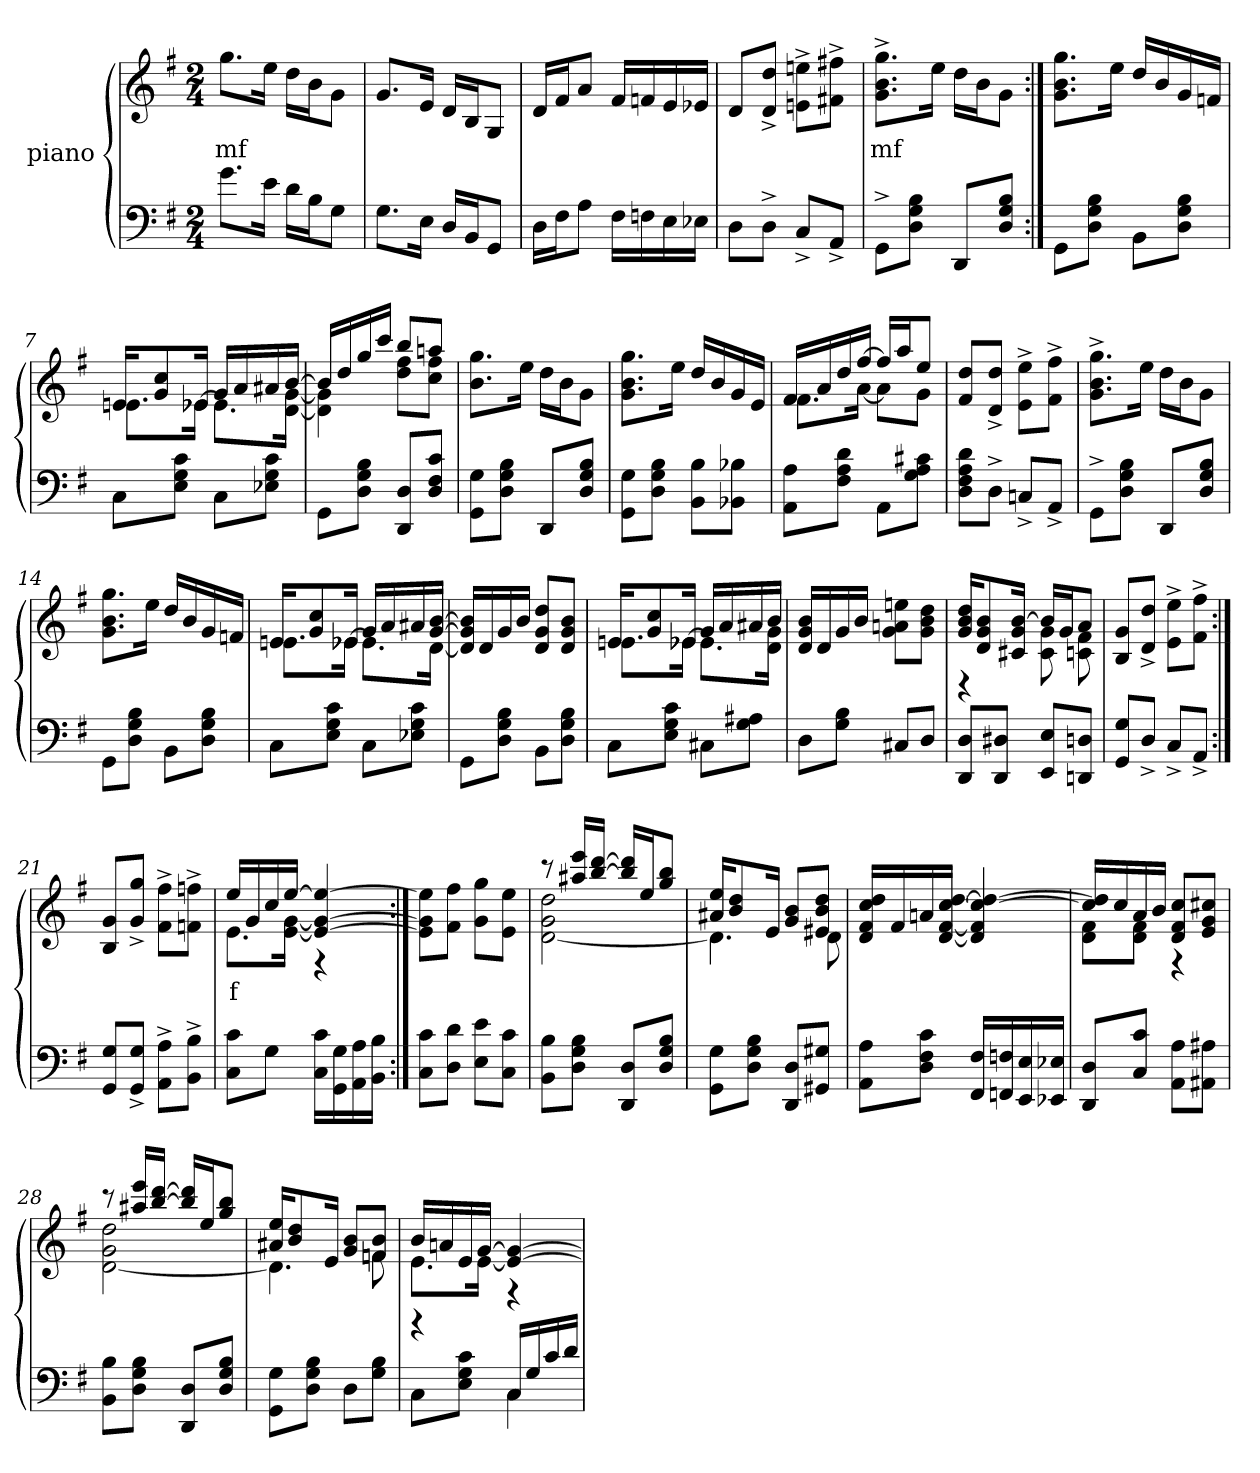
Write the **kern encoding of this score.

**kern	**kern	**text
*part2	*part1	*part1
*staff2	*staff1	*staff1
*I"piano	*I"piano	*
*clefF4	*clefG2	*
*k[f#]	*k[f#]	*
*M2/4	*M2/4	*
=1	=1	=1
8.gL	8.ggL	mf
16eJk	16eeJk	.
16dLL	16ddLL	.
16BJ	16bJ	.
8GJ	8gJ	.
=2	=2	=2
8.GL	8.gL	.
16EJk	16eJk	.
16DLL	16dLL	.
16BBJ	16BJ	.
8GGJ	8GJ	.
=3	=3	=3
16DLL	16dLL	.
16F#J	16f#J	.
8AJ	8aJ	.
16F#LL	16f#LL	.
16Fn	16fn	.
16E	16e	.
16E-XJJ	16e-XJJ	.
=4	=4	=4
8DL	8dL	.
8D^>J	8dd^> 8d^>J	.
8C^>L	8een^> 8en^>L	.
8AA^>J	8ff#X^> 8f#X^>J	.
=5	=5	=5
8GG^>L	8.gg^> 8.b^> 8.g^>L	mf
8B 8G 8DJ	.	.
.	16eeJk	.
8DDL	16ddLL	.
.	16bJ	.
8B 8G 8DJ	8gJ	.
=6:|!	=6:|!	=6:|!
8GGL	8.gg 8.b 8.gL	.
8B 8G 8DJ	.	.
.	16eeJk	.
8BBL	16ddLL	.
.	16b	.
8B 8G 8DJ	16g	.
.	16fnJJ	.
=7	=7	=7
*	*^	*
8CL	16eKL	8.enL	.
.	8cc 8g	.	.
8c 8G 8EJ	.	.	.
.	[16e-XJk	16e-XJk	.
8CL	16gLL	8.e-L]	.
.	16a	.	.
8c 8G 8E-XJ	16a#X	.	.
.	[16bJJ	[16g [16dJk	.
=8	=8	=8	=8
8GGL	16bLL]	4g] 4d]	.
.	16dd	.	.
8B 8G 8DJ	16gg	.	.
.	16cccJJ	.	.
8D 8DDL	8bbL	8ff# 8ddL	.
8c 8F# 8DJ	8aanJ	8ff# 8ccJ	.
*	*v	*v	*
=9	=9	=9
8G 8GGL	8.gg 8.bL	.
8B 8G 8DJ	.	.
.	16eeJk	.
8DDL	16ddLL	.
.	16bJ	.
8B 8G 8DJ	8gJ	.
=10	=10	=10
8G 8GGL	8.gg 8.b 8.gL	.
8B 8G 8DJ	.	.
.	16eeJk	.
8B 8BBL	16ddLL	.
.	16b	.
8B-X 8BB-XJ	16g	.
.	16eJJ	.
=11	=11	=11
*	*^	*
8A 8AAL	16f#LL	8.f#L	.
.	16a	.	.
8d 8A 8F#J	16dd	.	.
.	[16ff#JJ	[16aJk	.
8AAL	16ff#LL]	8aL]	.
.	16aaJ	.	.
8c#X 8A 8GJ	8eeJ	8gJ	.
*	*v	*v	*
=12	=12	=12
8d 8A 8F# 8DL	8dd 8f#L	.
8D^>J	8dd^> 8d^>J	.
8Cn^>L	8ee^> 8e^>L	.
8AA^>J	8ff#^> 8f#^>J	.
=13	=13	=13
8GG^>L	8.gg^> 8.b^> 8.g^>L	.
8B 8G 8DJ	.	.
.	16eeJk	.
8DDL	16ddLL	.
.	16bJ	.
8B 8G 8DJ	8gJ	.
=14	=14	=14
8GGL	8.gg 8.b 8.gL	.
8B 8G 8DJ	.	.
.	16eeJk	.
8BBL	16ddLL	.
.	16b	.
8B 8G 8DJ	16g	.
.	16fnJJ	.
=15	=15	=15
*	*^	*
8CL	16eKL	8.enL	.
.	8cc 8g	.	.
8c 8G 8EJ	.	.	.
.	[16e-XJk	16e-XJk	.
8CL	16gLL	8.e-L]	.
.	16a	.	.
8c 8G 8E-XJ	16a#X	.	.
.	[16b [16gJJ	[16dJk	.
*	*v	*v	*
=16	=16	=16
8GGL	16b] 16g] 16d]LL	.
.	16d	.
8B 8G 8DJ	16g	.
.	16bJJ	.
8BBL	8dd 8g 8dL	.
8B 8G 8DJ	8b 8g 8dJ	.
=17	=17	=17
*	*^	*
8CL	16eKL	8.enL	.
.	8cc 8g	.	.
8c 8G 8EJ	.	.	.
.	[16e-XJk	16e-XJk	.
8C#XL	16gLL	8.e-L]	.
.	16a	.	.
8A#X 8GJ	16a#X	.	.
.	16bJJ	16g 16dJk	.
*	*v	*v	*
=18	=18	=18
8DL	16b 16g 16dLL	.
.	16d	.
8B 8GJ	16g	.
.	16bJJ	.
8C#XL	8een 8an 8gL	.
8DJ	8dd 8b 8gJ	.
=19	=19	=19
*	*^	*
8D 8DDL	16dd 16b 16gKL	4r	.
.	8b 8g 8d	.	.
8D#X 8DDJ	.	.	.
.	[16b 16g 16c#XJk	.	.
8E 8EEL	16bLL]	8g 8c#	.
.	16gJ	.	.
8Dn 8DDnJ	8aJ	8f# 8cn	.
*	*v	*v	*
=20	=20	=20
8G 8GGL	8g 8BL	.
8D^>J	8dd^> 8d^>J	.
8C^>L	8ee^> 8e^>L	.
8AA^>J	8ff#^> 8f#^>J	.
=21:|!	=21:|!	=21:|!
8G 8GGL	8g 8BL	.
8G^> 8GG^>J	8gg^> 8g^>J	.
8A^> 8AA^>L	8ff#^> 8f#^>L	.
8B^> 8BB^>J	8ffn^> 8fn^>J	.
=22	=22	=22
*	*^	*
8c 8CL	16eeLL	8.eL	f
.	16g	.	.
8GJ	16cc	.	.
.	[16eeJJ	[16g [16eJk	.
16c 16CLL	4ee_ 4g_ 4e_	4r	.
16G 16GG	.	.	.
16A 16AA	.	.	.
16B 16BBJJ	.	.	.
*	*v	*v	*
=23:|!	=23:|!	=23:|!
8c 8CL	8ee] 8g] 8e]L	.
8d 8DJ	8ff# 8f#J	.
8e 8EL	8gg 8gL	.
8c 8CJ	8ee 8eJ	.
=24	=24	=24
*	*^	*
8B 8BBL	8r	2dd 2g [2d	.
8B 8G 8DJ	16eee 16aa#XLL	.	.
.	[16ddd [16bbJJ	.	.
8D 8DDL	16ddd] 16bb]LL	.	.
.	16eeJ	.	.
8B 8G 8DJ	8bb 8ggJ	.	.
=25	=25	=25	=25
8G 8GGL	16ee 16a#XKL	4.d]	.
.	8dd 8b	.	.
8B 8G 8DJ	.	.	.
.	16eJk	.	.
8D 8DDL	8b 8gL	.	.
8G#X 8GG#XJ	8dd 8b 8e#XJ	8d	.
*	*v	*v	*
=26	=26	=26
8A 8AAL	16dd 16cc 16f# 16dLL	.
.	16f#	.
8c 8F# 8DJ	16an	.
.	[16dd [16cc [16f# [16dJJ	.
16F# 16FF#LL	4dd_ 4cc_ 4f#] 4d]	.
16Fn 16FFn	.	.
16E 16EE	.	.
16E-X 16EE-XJJ	.	.
=27	=27	=27
*	*^	*
8D 8DDL	16dd] 16cc]LL	8f# 8dL	.
.	16cc	.	.
8c 8CJ	16a	8f# 8dJ	.
.	16bJJ	.	.
8A 8AAL	8cc 8f# 8dL	4r	.
8A#X 8AA#XJ	8cc#X 8g 8eJ	.	.
=28	=28	=28	=28
8B 8BBL	8r	2dd 2g [2d	.
8B 8G 8DJ	16eee 16aa#XLL	.	.
.	[16ddd [16bbJJ	.	.
8D 8DDL	16ddd] 16bb]LL	.	.
.	16eeJ	.	.
8B 8G 8DJ	8bb 8ggJ	.	.
=29	=29	=29	=29
8G 8GGL	16ee 16a#XKL	4.d]	.
.	8dd 8b	.	.
8B 8G 8DJ	.	.	.
.	16eJk	.	.
8DL	8b 8gL	.	.
8B 8GJ	8b 8fnJ	8fn	.
=30	=30	=30	=30
*^	*	*	*
4r	8CL	16bLL	8.eL	.
.	.	16an	.	.
.	8c 8G 8EJ	16e	.	.
.	.	[16gJJ	[16eJk	.
16CLL	4C	4g_ 4e_	4r	.
16G	.	.	.	.
16c	.	.	.	.
16dJJ	.	.	.	.
*v	*v	*	*	*
*	*v	*v	*
=	=	=
*-	*-	*-
